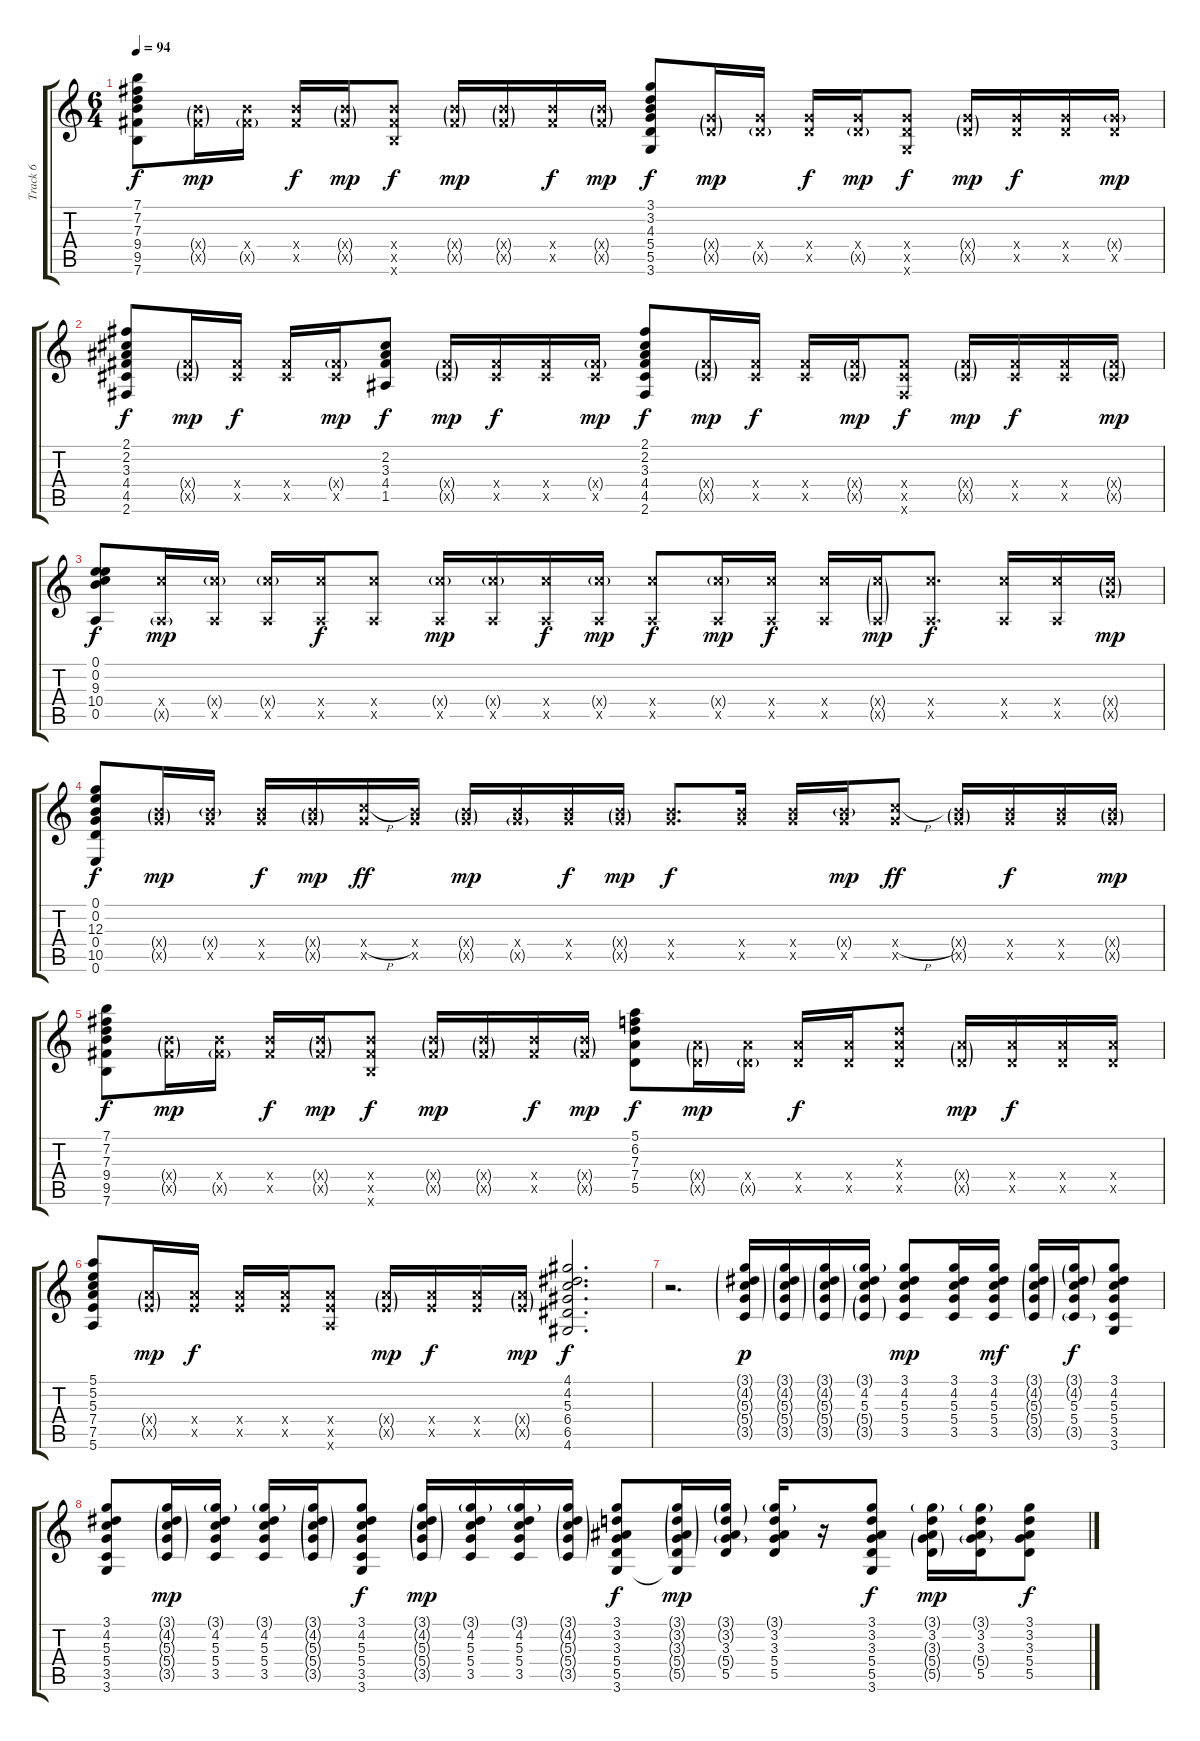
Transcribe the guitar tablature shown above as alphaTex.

\track ("Track 6" "Track 6") {instrument acousticguitarsteel}
\staff {score tabs}
\tuning (E4 B3 G3 D3 A2 E2) {hide}
\ts (6 4)
\tempo 94
\clef g2
\ks c
(7.1 7.2 7.3 9.4 9.5 7.6).8{dy f} (9.4{g x} 9.5{g x}).16{dy mp} (9.4{x} 9.5{g x}).16 (9.4{x} 9.5{x}).16{dy f} (9.4{g x} 9.5{g x}).16{dy mp} (9.4{x} 9.5{x} 7.6{x}).8{dy f} (9.4{g x} 9.5{g x}).16{dy mp} (9.4{g x} 9.5{g x}).16 (9.4{x} 9.5{x}).16{dy f} (9.4{g x} 9.5{g x}).16{dy mp} (3.1 3.2 4.3 5.4 5.5 3.6).8{dy f} (5.4{g x} 5.5{g x}).16{dy mp} (5.4{x} 5.5{g x}).16 (5.4{x} 5.5{x}).16{dy f} (5.4{x} 5.5{g x}).16{dy mp} (5.4{x} 5.5{x} 3.6{x}).8{dy f} (5.4{g x} 5.5{g x}).16{dy mp} (5.4{x} 5.5{x}).16{dy f} (5.4{x} 5.5{x}).16 (5.4{g x} 5.5{x}).16{dy mp} |
(2.1 2.2 3.3 4.4 4.5 2.6).8{dy f} (4.4{g x} 4.5{g x}).16{dy mp} (4.4{x} 4.5{x}).16{dy f} (4.4{x} 4.5{x}).16 (4.4{g x} 4.5{x}).16{dy mp} (2.2 3.3 4.4 1.5).8{dy f} (4.4{g x} 4.5{g x}).16{dy mp} (4.4{x} 4.5{x}).16{dy f} (4.4{x} 4.5{x}).16 (4.4{g x} 4.5{x}).16{dy mp} (2.1 2.2 3.3 4.4 4.5 2.6).8{dy f} (4.4{g x} 4.5{g x}).16{dy mp} (4.4{x} 4.5{x}).16{dy f} (4.4{x} 4.5{x}).16 (4.4{g x} 4.5{g x}).16{dy mp} (4.4{x} 4.5{x} 2.6{x}).8{dy f} (4.4{g x} 4.5{g x}).16{dy mp} (4.4{x} 4.5{x}).16{dy f} (4.4{x} 4.5{x}).16 (4.4{g x} 4.5{g x}).16{dy mp} |
(0.1 0.2 9.3 10.4 0.5).8{dy f} (10.4{x} 0.5{g x}).16{dy mp} (10.4{g x} 0.5{x}).16 (10.4{g x} 0.5{x}).16 (10.4{x} 0.5{x}).16{dy f} (10.4{x} 0.5{x}).8 (10.4{g x} 0.5{x}).16{dy mp} (10.4{g x} 0.5{x}).16 (10.4{x} 0.5{x}).16{dy f} (10.4{g x} 0.5{x}).16{dy mp} (10.4{x} 0.5{x}).8{dy f} (10.4{g x} 0.5{x}).16{dy mp} (10.4{x} 0.5{x}).16{dy f} (10.4{x} 0.5{x}).16 (10.4{g x} 0.5{g x}).16{dy mp} (10.4{x} 0.5{x}).8{d dy f} (10.4{x} 0.5{x}).16 (10.4{x} 0.5{x}).16 (10.4{g x} 10.5{g x}).16{dy mp} |
(0.1 0.2 12.3 0.4 10.5 0.6).8{dy f} (9.4{g x} 10.5{g x}).16{dy mp} (9.4{g x} 10.5{x}).16 (9.4{x} 10.5{x}).16{dy f} (9.4{g x} 10.5{g x}).16{dy mp} (10.4{h x} 10.5{x}).16{dy ff} (9.4{x} 10.5{x}).16 (9.4{g x} 10.5{g x}).16{dy mp} (9.4{x} 10.5{g x}).16 (9.4{x} 10.5{x}).16{dy f} (9.4{g x} 10.5{g x}).16{dy mp} (9.4{x} 10.5{x}).8{d dy f} (9.4{x} 10.5{x}).16 (9.4{x} 10.5{x}).16 (9.4{g x} 10.5{x}).16{dy mp} (10.4{h x} 10.5{x}).8{dy ff} (9.4{g x} 10.5{g x}).16 (9.4{x} 10.5{x}).16{dy f} (9.4{x} 10.5{x}).16 (9.4{g x} 10.5{g x}).16{dy mp} |
(7.1 7.2 7.3 9.4 9.5 7.6).8{dy f} (9.4{g x} 9.5{g x}).16{dy mp} (9.4{x} 9.5{g x}).16 (9.4{x} 9.5{x}).16{dy f} (9.4{g x} 9.5{g x}).16{dy mp} (9.4{x} 9.5{x} 7.6{x}).8{dy f} (9.4{g x} 9.5{g x}).16{dy mp} (9.4{g x} 9.5{g x}).16 (9.4{x} 9.5{x}).16{dy f} (9.4{g x} 9.5{g x}).16{dy mp} (5.1 6.2 7.3 7.4 5.5).8{dy f} (7.4{g x} 5.5{g x}).16{dy mp} (7.4{x} 5.5{g x}).16 (7.4{x} 5.5{x}).16{dy f} (7.4{x} 5.5{x}).16 (7.3{x} 7.4{x} 5.5{x}).8 (7.4{g x} 5.5{g x}).16{dy mp} (7.4{x} 5.5{x}).16{dy f} (7.4{x} 5.5{x}).16 (7.4{x} 5.5{x}).16 |
(5.1 5.2 5.3 7.4 7.5 5.6).8 (7.4{g x} 7.5{g x}).16{dy mp} (7.4{x} 7.5{x}).16{dy f} (7.4{x} 7.5{x}).16 (7.4{x} 7.5{x}).16 (7.4{x} 7.5{x} 5.6{x}).8 (7.4{g x} 7.5{g x}).16{dy mp} (7.4{x} 7.5{x}).16{dy f} (7.4{x} 7.5{x}).16 (7.4{g x} 7.5{g x}).16{dy mp} (4.1 4.2 5.3 6.4 6.5 4.6).2{d dy f} |
r.2{d} (3.1{g} 4.2{g} 5.3{g} 5.4{g} 3.5{g}).16{dy p} (3.1{g} 4.2{g} 5.3{g} 5.4{g} 3.5{g}).16 (3.1{g} 4.2{g} 5.3{g} 5.4{g} 3.5{g}).16 (3.1{g} 4.2 5.3 5.4{g} 3.5{g}).16 (3.1 4.2 5.3 5.4 3.5).8{dy mp} (3.1 4.2 5.3 5.4 3.5).16 (3.1 4.2 5.3 5.4 3.5).16{dy mf} (3.1{g} 4.2{g} 5.3{g} 5.4{g} 3.5{g}).16 (3.1{g} 4.2{g} 5.3 5.4 3.5{g}).16{dy f} (3.1 4.2 5.3 5.4 3.5 3.6).8 |
(3.1 4.2 5.3 5.4 3.5 3.6).8 (3.1{g} 4.2{g} 5.3{g} 5.4{g} 3.5{g}).16{dy mp} (3.1{g} 4.2 5.3 5.4 3.5).16 (3.1{g} 4.2 5.3 5.4 3.5).16 (3.1{g} 4.2{g} 5.3{g} 5.4{g} 3.5{g}).16 (3.1 4.2 5.3 5.4 3.5 3.6).8{dy f} (3.1{g} 4.2{g} 5.3{g} 5.4{g} 3.5{g}).16{dy mp} (3.1{g} 4.2 5.3 5.4 3.5).16 (3.1{g} 4.2 5.3 5.4 3.5).16 (3.1{g} 4.2{g} 5.3{g} 5.4{g} 3.5{g}).16 (3.1 3.2 3.3 5.4 5.5 3.6).8{dy f} (3.1{g} 3.2{g} 3.3{g} 5.4{g} 5.5{g} 3.6{t}).16{dy mp} (3.1{g} 3.2{g} 3.3 5.4{g} 5.5).16 (3.1{g} 3.2 3.3 5.4 5.5).16 r.16 (3.1 3.2 3.3 5.4 5.5 3.6).8{dy f} (3.1{g} 3.2 3.3{g} 5.4{g} 5.5{g}).16{dy mp} (3.1{g} 3.2 3.3 5.4{g} 5.5).16 (3.1 3.2 3.3 5.4 5.5).8{dy f}
